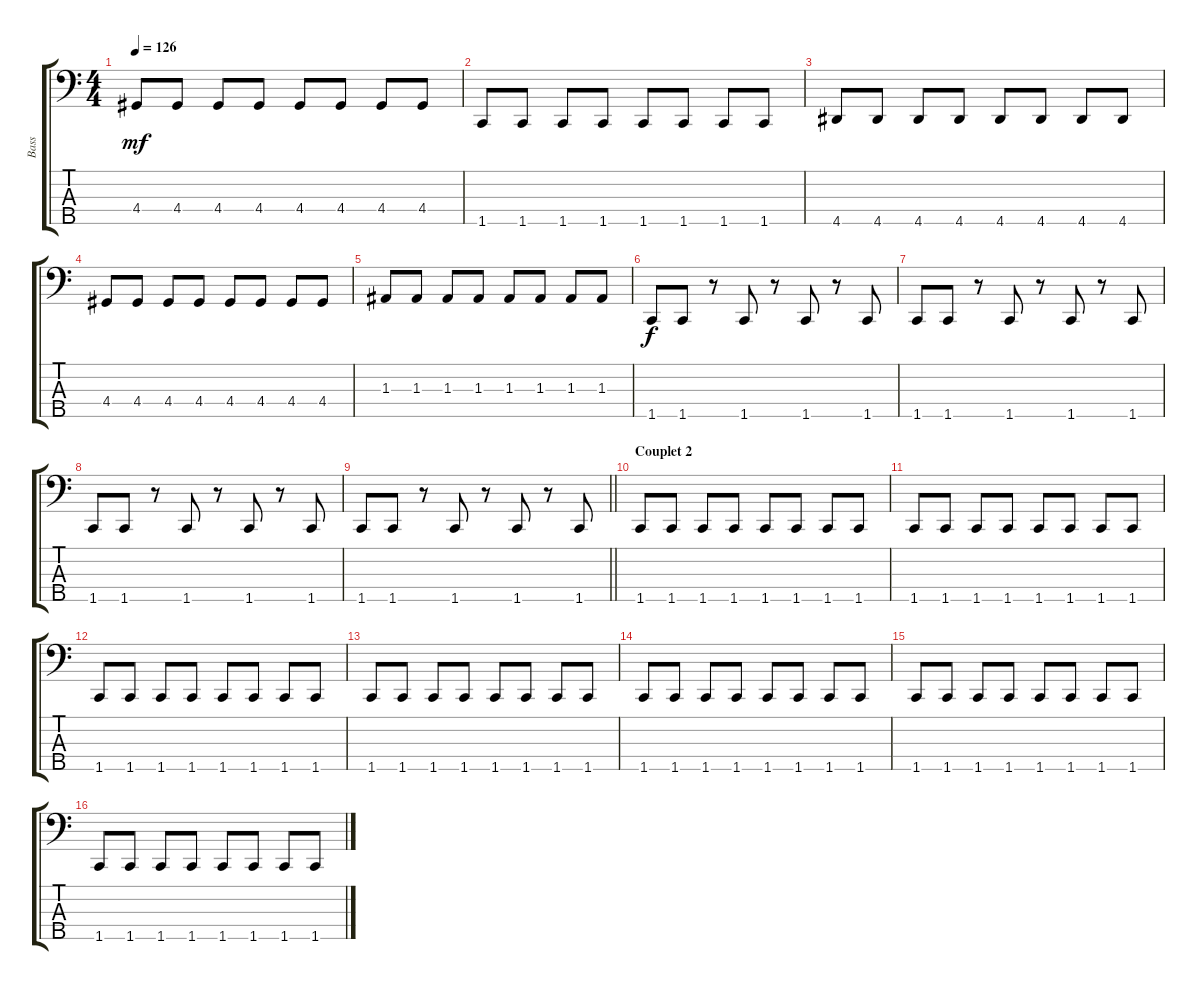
\track ("Bass" "Bass") {instrument electricbassfinger}
\staff {score tabs}
\tuning (G2 D2 A1 E1 B0) {hide}
\ts (4 4)
\tempo 126
\clef f4
\ks c
4.4.8{dy mf} 4.4.8 4.4.8 4.4.8 4.4.8 4.4.8 4.4.8 4.4.8 |
1.5.8 1.5.8 1.5.8 1.5.8 1.5.8 1.5.8 1.5.8 1.5.8 |
4.5.8 4.5.8 4.5.8 4.5.8 4.5.8 4.5.8 4.5.8 4.5.8 |
4.4.8 4.4.8 4.4.8 4.4.8 4.4.8 4.4.8 4.4.8 4.4.8 |
1.3.8 1.3.8 1.3.8 1.3.8 1.3.8 1.3.8 1.3.8 1.3.8 |
1.5.8{dy f} 1.5.8 r.8 1.5.8 r.8 1.5.8 r.8 1.5.8 |
1.5.8 1.5.8 r.8 1.5.8 r.8 1.5.8 r.8 1.5.8 |
1.5.8 1.5.8 r.8 1.5.8 r.8 1.5.8 r.8 1.5.8 |
\barLineRight lightlight
1.5.8 1.5.8 r.8 1.5.8 r.8 1.5.8 r.8 1.5.8 |
\section ("" "Couplet 2")
1.5.8 1.5.8 1.5.8 1.5.8 1.5.8 1.5.8 1.5.8 1.5.8 |
1.5.8 1.5.8 1.5.8 1.5.8 1.5.8 1.5.8 1.5.8 1.5.8 |
1.5.8 1.5.8 1.5.8 1.5.8 1.5.8 1.5.8 1.5.8 1.5.8 |
1.5.8 1.5.8 1.5.8 1.5.8 1.5.8 1.5.8 1.5.8 1.5.8 |
1.5.8 1.5.8 1.5.8 1.5.8 1.5.8 1.5.8 1.5.8 1.5.8 |
1.5.8 1.5.8 1.5.8 1.5.8 1.5.8 1.5.8 1.5.8 1.5.8 |
1.5.8 1.5.8 1.5.8 1.5.8 1.5.8 1.5.8 1.5.8 1.5.8
